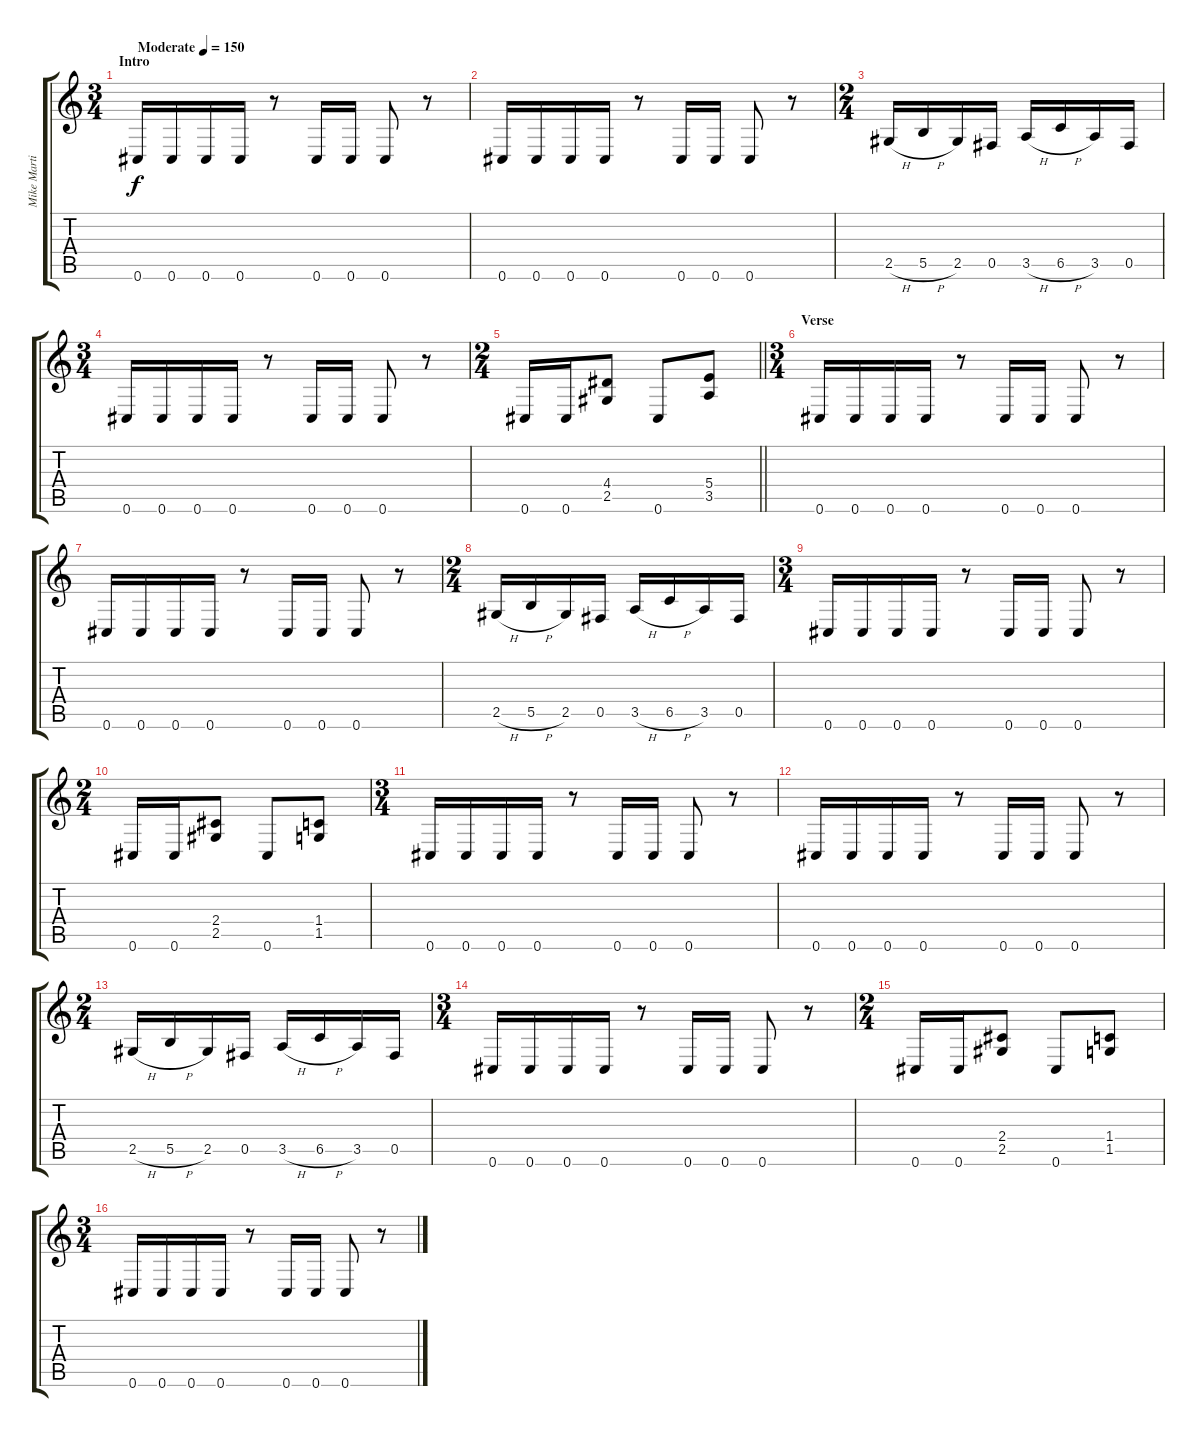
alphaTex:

\track ("Mike Martin" "Mike Marti") {instrument overdrivenguitar}
\staff {score tabs}
\tuning (Db4 Ab3 E3 B2 Gb2 Db2) {hide}
\ts (3 4)
\section ("" "Intro")
\tempo (150 "Moderate")
\clef g2
\ks c
0.6.16{dy f instrument overdrivenguitar} 0.6.16 0.6.16 0.6.16 r.8 0.6.16 0.6.16 0.6.8 r.8 |
0.6.16 0.6.16 0.6.16 0.6.16 r.8 0.6.16 0.6.16 0.6.8 r.8 |
\ts (2 4)
2.5{h}.16 5.5{h}.16 2.5.16 0.5.16 3.5{h}.16 6.5{h}.16 3.5.16 0.5.16 |
\ts (3 4)
0.6.16 0.6.16 0.6.16 0.6.16 r.8 0.6.16 0.6.16 0.6.8 r.8 |
\ts (2 4)
\barLineRight lightlight
0.6.16 0.6.16 (4.4 2.5).8 0.6.8 (5.4 3.5).8 |
\ts (3 4)
\section ("" "Verse")
0.6.16 0.6.16 0.6.16 0.6.16 r.8 0.6.16 0.6.16 0.6.8 r.8 |
0.6.16 0.6.16 0.6.16 0.6.16 r.8 0.6.16 0.6.16 0.6.8 r.8 |
\ts (2 4)
2.5{h}.16 5.5{h}.16 2.5.16 0.5.16 3.5{h}.16 6.5{h}.16 3.5.16 0.5.16 |
\ts (3 4)
0.6.16 0.6.16 0.6.16 0.6.16 r.8 0.6.16 0.6.16 0.6.8 r.8 |
\ts (2 4)
0.6.16 0.6.16 (2.4 2.5).8 0.6.8 (1.4 1.5).8 |
\ts (3 4)
0.6.16 0.6.16 0.6.16 0.6.16 r.8 0.6.16 0.6.16 0.6.8 r.8 |
0.6.16 0.6.16 0.6.16 0.6.16 r.8 0.6.16 0.6.16 0.6.8 r.8 |
\ts (2 4)
2.5{h}.16 5.5{h}.16 2.5.16 0.5.16 3.5{h}.16 6.5{h}.16 3.5.16 0.5.16 |
\ts (3 4)
0.6.16 0.6.16 0.6.16 0.6.16 r.8 0.6.16 0.6.16 0.6.8 r.8 |
\ts (2 4)
0.6.16 0.6.16 (2.4 2.5).8 0.6.8 (1.4 1.5).8 |
\ts (3 4)
0.6.16 0.6.16 0.6.16 0.6.16 r.8 0.6.16 0.6.16 0.6.8 r.8
